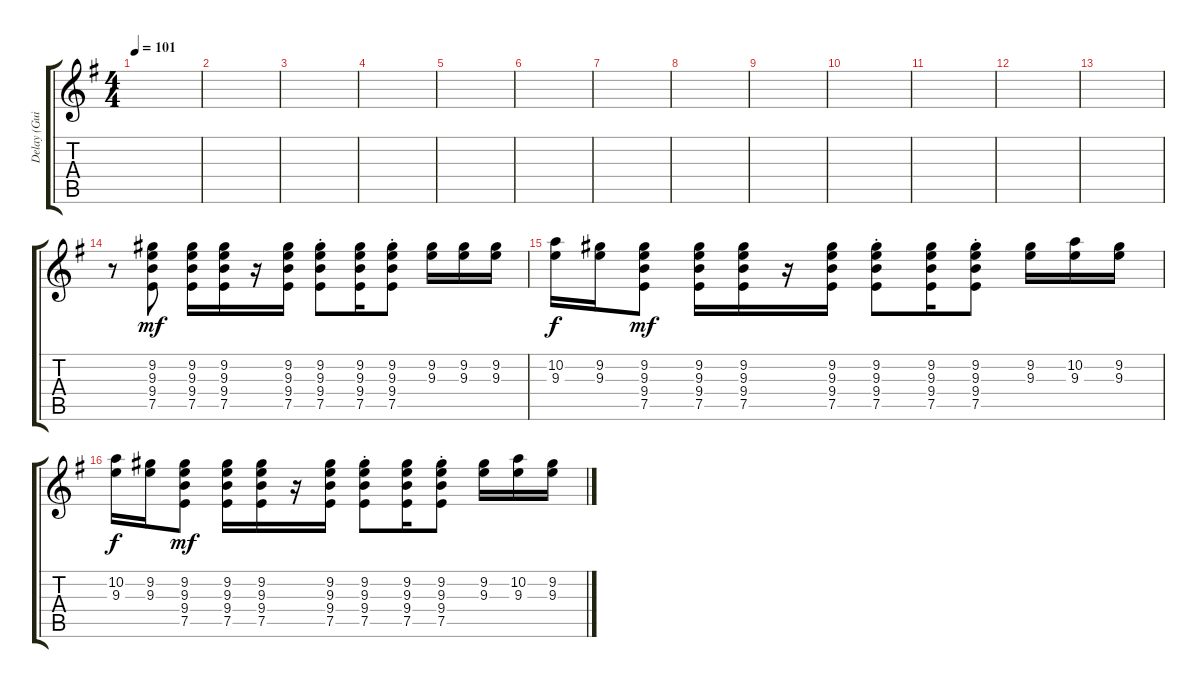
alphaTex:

\track ("Delay (Guitar1)" "Delay (Gui") {instrument distortionguitar}
\staff {score tabs}
\tuning (E4 B3 G3 D3 A2 E2) {hide}
\ts (4 4)
\tempo 101
\clef g2
\ks eminor
|
|
|
|
|
|
|
|
|
|
|
|
|
r.8 (9.2 9.3 9.4 7.5).8{dy mf} (9.2 9.3 9.4 7.5).16 (9.2 9.3 9.4 7.5).16 r.16 (9.2 9.3 9.4 7.5).16 (9.2{st} 9.3{st} 9.4{st} 7.5{st}).8 (9.2 9.3 9.4 7.5).16 (9.2{st} 9.3{st} 9.4{st} 7.5{st}).8 (9.2 9.3).16 (9.2 9.3).16 (9.2 9.3).16 |
(10.2 9.3).16{dy f} (9.2 9.3).16 (9.2 9.3 9.4 7.5).8{dy mf} (9.2 9.3 9.4 7.5).16 (9.2 9.3 9.4 7.5).16 r.16 (9.2 9.3 9.4 7.5).16 (9.2{st} 9.3{st} 9.4{st} 7.5{st}).8 (9.2 9.3 9.4 7.5).16 (9.2{st} 9.3{st} 9.4{st} 7.5{st}).8 (9.2 9.3).16 (10.2 9.3).16 (9.2 9.3).16 |
(10.2 9.3).16{dy f} (9.2 9.3).16 (9.2 9.3 9.4 7.5).8{dy mf} (9.2 9.3 9.4 7.5).16 (9.2 9.3 9.4 7.5).16 r.16 (9.2 9.3 9.4 7.5).16 (9.2{st} 9.3{st} 9.4{st} 7.5{st}).8 (9.2 9.3 9.4 7.5).16 (9.2{st} 9.3{st} 9.4{st} 7.5{st}).8 (9.2 9.3).16 (10.2 9.3).16 (9.2 9.3).16
